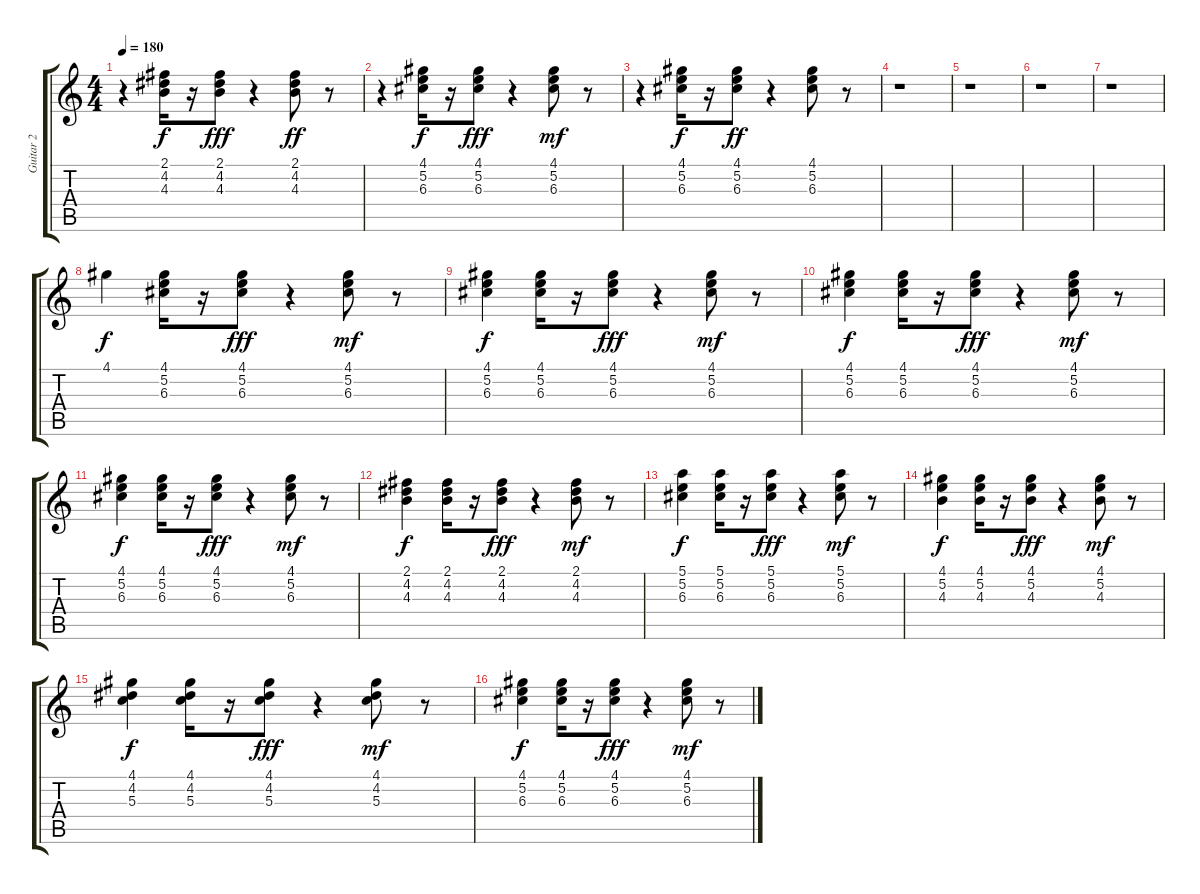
\track ("Guitar 2" "Guitar 2") {instrument electricguitarclean}
\staff {score tabs}
\tuning (E4 B3 G3 D3 A2 E2) {hide}
\ts (4 4)
\tempo 180
\clef g2
\ks c
r.4{dy mf} (2.1 4.2 4.3).16{dy f} r.16 (2.1 4.2 4.3).8{dy fff} r.4 (2.1 4.2 4.3).8{dy ff} r.8 |
r.4 (4.1 5.2 6.3).16{dy f} r.16 (4.1 5.2 6.3).8{dy fff} r.4 (4.1 5.2 6.3).8{dy mf} r.8 |
r.4 (4.1 5.2 6.3).16{dy f} r.16 (4.1 5.2 6.3).8{dy ff} r.4 (4.1 5.2 6.3).8 r.8 |
r.1 |
r.1 |
r.1 |
r.1 |
4.1.4{dy f} (4.1 5.2 6.3).16 r.16 (4.1 5.2 6.3).8{dy fff} r.4 (4.1 5.2 6.3).8{dy mf} r.8 |
(4.1 5.2 6.3).4{dy f} (4.1 5.2 6.3).16 r.16 (4.1 5.2 6.3).8{dy fff} r.4 (4.1 5.2 6.3).8{dy mf} r.8 |
(4.1 5.2 6.3).4{dy f} (4.1 5.2 6.3).16 r.16 (4.1 5.2 6.3).8{dy fff} r.4 (4.1 5.2 6.3).8{dy mf} r.8 |
(4.1 5.2 6.3).4{dy f} (4.1 5.2 6.3).16 r.16 (4.1 5.2 6.3).8{dy fff} r.4 (4.1 5.2 6.3).8{dy mf} r.8 |
(2.1 4.2 4.3).4{dy f} (2.1 4.2 4.3).16 r.16 (2.1 4.2 4.3).8{dy fff} r.4 (2.1 4.2 4.3).8{dy mf} r.8 |
(5.1 5.2 6.3).4{dy f} (5.1 5.2 6.3).16 r.16 (5.1 5.2 6.3).8{dy fff} r.4 (5.1 5.2 6.3).8{dy mf} r.8 |
(4.1 5.2 4.3).4{dy f} (4.1 5.2 4.3).16 r.16 (4.1 5.2 4.3).8{dy fff} r.4 (4.1 5.2 4.3).8{dy mf} r.8 |
(4.1 4.2 5.3).4{dy f} (4.1 4.2 5.3).16 r.16 (4.1 4.2 5.3).8{dy fff} r.4 (4.1 4.2 5.3).8{dy mf} r.8 |
(4.1 5.2 6.3).4{dy f} (4.1 5.2 6.3).16 r.16 (4.1 5.2 6.3).8{dy fff} r.4 (4.1 5.2 6.3).8{dy mf} r.8
